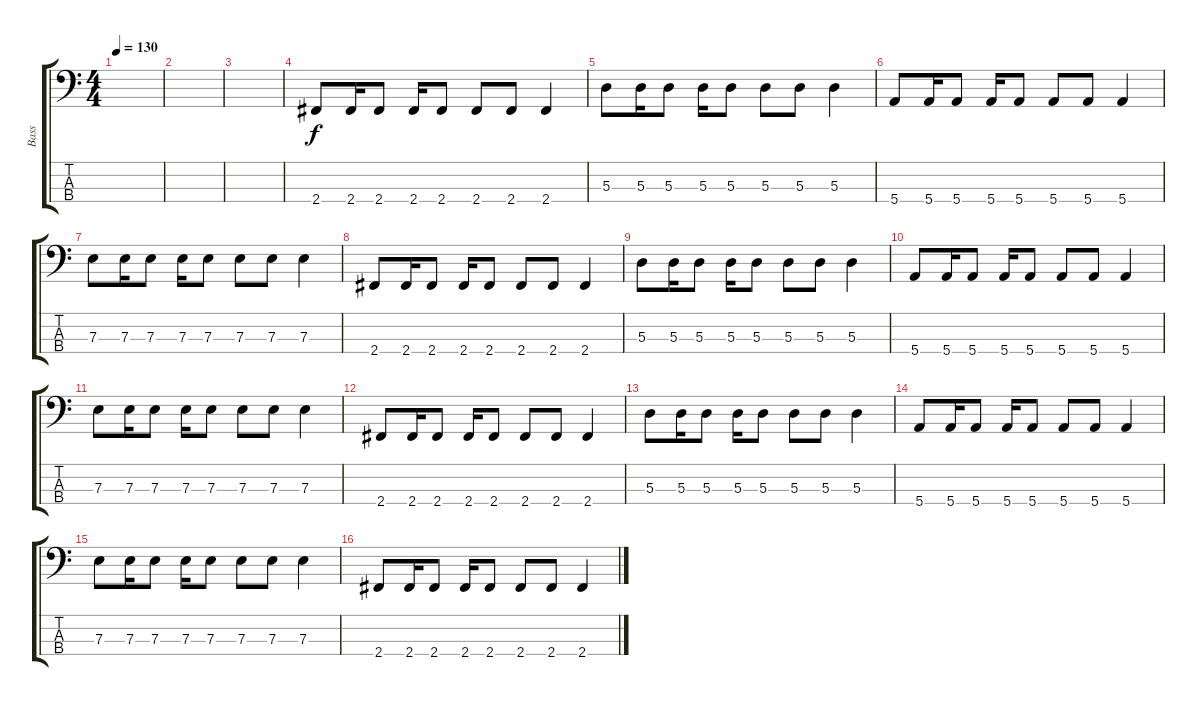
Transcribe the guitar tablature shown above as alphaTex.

\track ("Bass" "Bass") {instrument electricbassfinger}
\staff {score tabs}
\tuning (G2 D2 A1 E1) {hide}
\ts (4 4)
\tempo 130
\clef f4
\ks c
|
|
|
2.4.8 2.4.16 2.4.8 2.4.16 2.4.8 2.4.8 2.4.8 2.4.4 |
5.3.8 5.3.16 5.3.8 5.3.16 5.3.8 5.3.8 5.3.8 5.3.4 |
5.4.8 5.4.16 5.4.8 5.4.16 5.4.8 5.4.8 5.4.8 5.4.4 |
7.3.8 7.3.16 7.3.8 7.3.16 7.3.8 7.3.8 7.3.8 7.3.4 |
2.4.8 2.4.16 2.4.8 2.4.16 2.4.8 2.4.8 2.4.8 2.4.4 |
5.3.8 5.3.16 5.3.8 5.3.16 5.3.8 5.3.8 5.3.8 5.3.4 |
5.4.8 5.4.16 5.4.8 5.4.16 5.4.8 5.4.8 5.4.8 5.4.4 |
7.3.8 7.3.16 7.3.8 7.3.16 7.3.8 7.3.8 7.3.8 7.3.4 |
2.4.8 2.4.16 2.4.8 2.4.16 2.4.8 2.4.8 2.4.8 2.4.4 |
5.3.8 5.3.16 5.3.8 5.3.16 5.3.8 5.3.8 5.3.8 5.3.4 |
5.4.8 5.4.16 5.4.8 5.4.16 5.4.8 5.4.8 5.4.8 5.4.4 |
7.3.8 7.3.16 7.3.8 7.3.16 7.3.8 7.3.8 7.3.8 7.3.4 |
2.4.8 2.4.16 2.4.8 2.4.16 2.4.8 2.4.8 2.4.8 2.4.4
